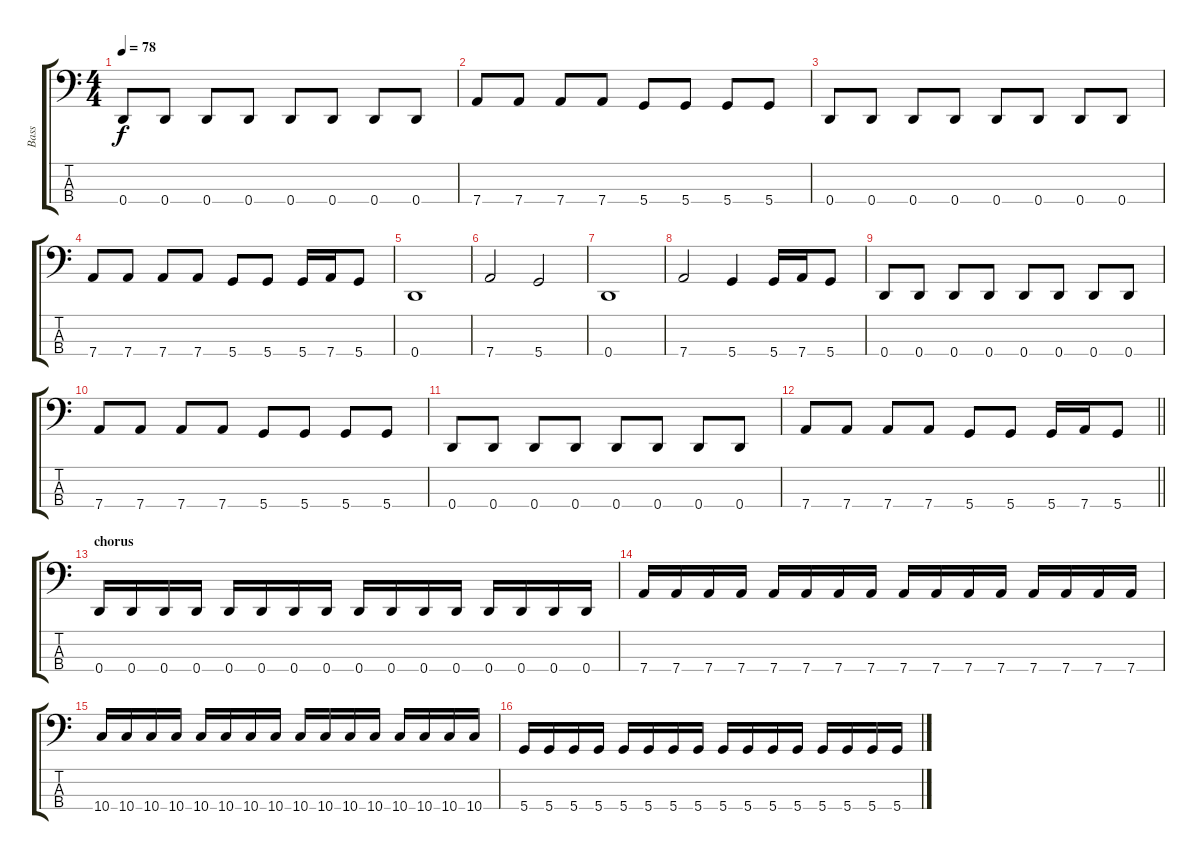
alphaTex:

\track ("Bass" "Bass") {instrument electricbassfinger}
\staff {score tabs}
\tuning (F2 C2 G1 D1) {hide}
\ts (4 4)
\tempo 78
\clef f4
\ks c
0.4.8{dy f} 0.4.8 0.4.8 0.4.8 0.4.8 0.4.8 0.4.8 0.4.8 |
7.4.8 7.4.8 7.4.8 7.4.8 5.4.8 5.4.8 5.4.8 5.4.8 |
0.4.8 0.4.8 0.4.8 0.4.8 0.4.8 0.4.8 0.4.8 0.4.8 |
7.4.8 7.4.8 7.4.8 7.4.8 5.4.8 5.4.8 5.4.16 7.4.16 5.4.8 |
0.4.1 |
7.4.2 5.4.2 |
0.4.1 |
7.4.2 5.4.4 5.4.16 7.4.16 5.4.8 |
0.4.8 0.4.8 0.4.8 0.4.8 0.4.8 0.4.8 0.4.8 0.4.8 |
7.4.8 7.4.8 7.4.8 7.4.8 5.4.8 5.4.8 5.4.8 5.4.8 |
0.4.8 0.4.8 0.4.8 0.4.8 0.4.8 0.4.8 0.4.8 0.4.8 |
\barLineRight lightlight
7.4.8 7.4.8 7.4.8 7.4.8 5.4.8 5.4.8 5.4.16 7.4.16 5.4.8 |
\section ("" "chorus")
0.4.16 0.4.16 0.4.16 0.4.16 0.4.16 0.4.16 0.4.16 0.4.16 0.4.16 0.4.16 0.4.16 0.4.16 0.4.16 0.4.16 0.4.16 0.4.16 |
7.4.16 7.4.16 7.4.16 7.4.16 7.4.16 7.4.16 7.4.16 7.4.16 7.4.16 7.4.16 7.4.16 7.4.16 7.4.16 7.4.16 7.4.16 7.4.16 |
10.4.16 10.4.16 10.4.16 10.4.16 10.4.16 10.4.16 10.4.16 10.4.16 10.4.16 10.4.16 10.4.16 10.4.16 10.4.16 10.4.16 10.4.16 10.4.16 |
5.4.16 5.4.16 5.4.16 5.4.16 5.4.16 5.4.16 5.4.16 5.4.16 5.4.16 5.4.16 5.4.16 5.4.16 5.4.16 5.4.16 5.4.16 5.4.16
